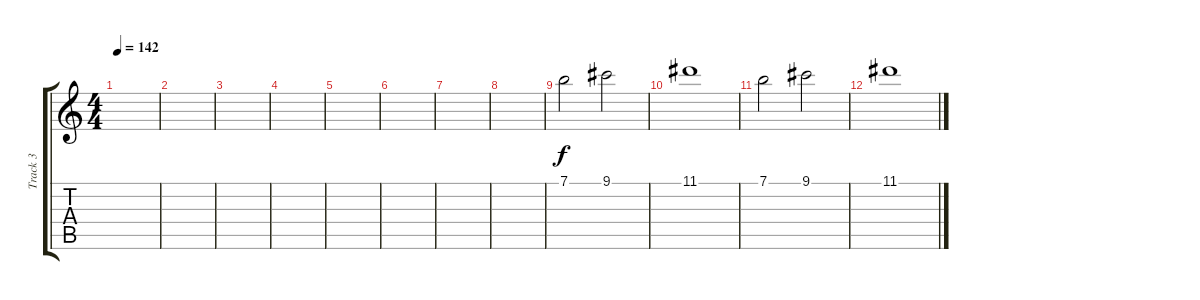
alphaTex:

\track ("Track 3" "Track 3") {instrument distortionguitar}
\staff {score tabs}
\tuning (E4 B3 G3 D3 A2 E2) {hide}
\ts (4 4)
\tempo 142
\clef g2
\ks c
|
|
|
|
|
|
|
|
7.1.2 9.1.2 |
11.1.1 |
7.1.2 9.1.2 |
11.1.1
